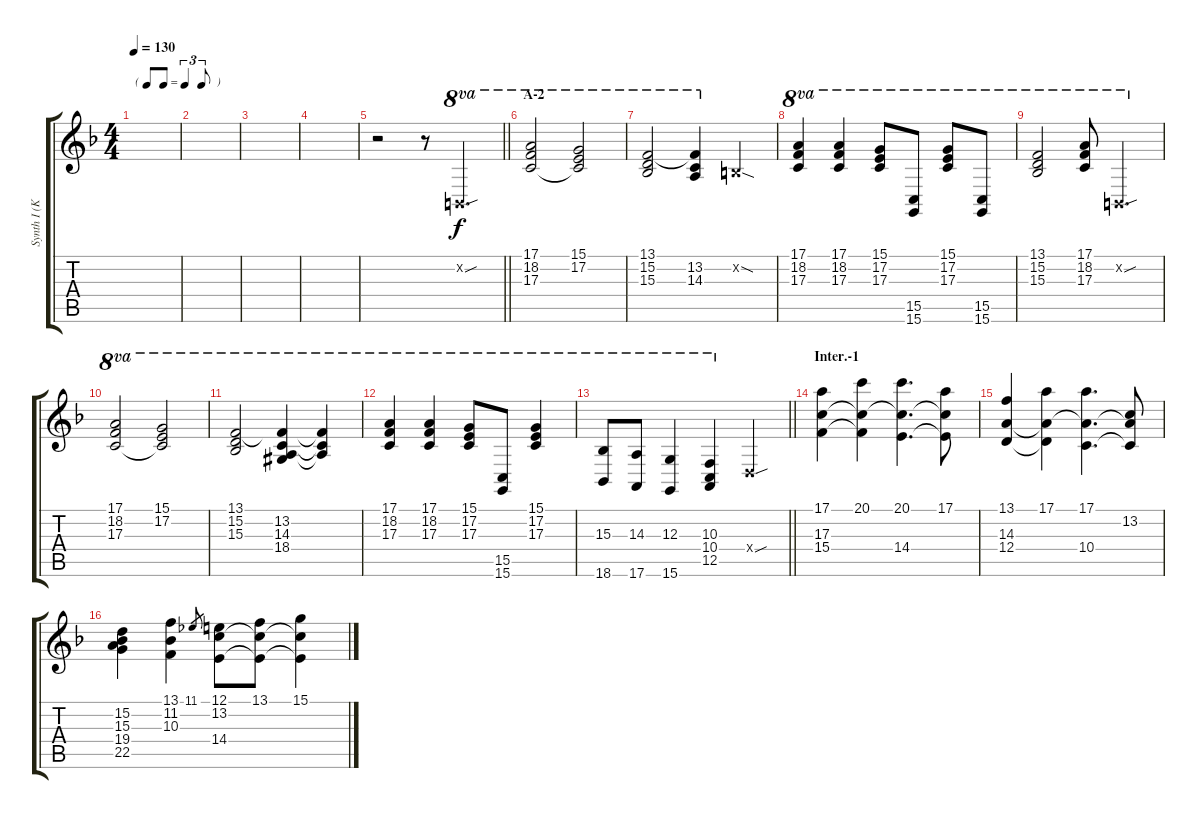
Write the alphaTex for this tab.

\track ("Synth I (Kotobuki Tsumugi)" "Synth I (K") {instrument drawbarorgan}
\staff {score tabs}
\tuning (E4 B3 G3 D3 A2 E2) {hide}
\ts (4 4)
\tf triplet8th
\tempo 130
\clef g2
\ks f
|
|
|
|
\barLineRight lightlight
r.2 r.8 0.2{sou x}.4{d ot 8va} |
\section ("" "A-2")
(17.1 18.2 17.3).2{ot 8va} (15.1 17.2 17.3{t}).2{ot 8va} |
(13.1 15.2 15.3).2{ot 8va} (13.1{t} 13.2 14.3).4{ot 8va} 0.2{sod x}.4 |
(17.1 18.2 17.3).4{ot 8va} (17.1 18.2 17.3).4{ot 8va} (15.1 17.2 17.3).8{ot 8va} (15.5 15.6).8{ot 8va} (15.1 17.2 17.3).8{ot 8va} (15.5 15.6).8{ot 8va} |
(13.1 15.2 15.3).2{ot 8va} (17.1 18.2 17.3).8{ot 8va} 0.2{sou x}.4{d ot 8va} |
(17.1 18.2 17.3).2{ot 8va} (15.1 17.2 17.3{t}).2{ot 8va} |
(13.1 15.2 15.3).2{ot 8va} (13.1{t} 13.2 14.3 18.4{acc #}).4{ot 8va} (13.1{t} 13.2{t} 14.3{t}).4{ot 8va} |
(17.1 18.2 17.3).4{ot 8va} (17.1 18.2 17.3).4{ot 8va} (15.1 17.2 17.3).8{ot 8va} (15.5 15.6).8{ot 8va} (15.1 17.2 17.3).4{ot 8va} |
\barLineRight lightlight
(15.3 18.6).8{ot 8va} (14.3 17.6).8{ot 8va} (12.3 15.6).4{ot 8va} (10.3 10.4 12.5).4{ot 8va} 0.4{sou x}.4 |
\section ("" "Inter.-1")
(17.1 17.3 15.4).4 (20.1 17.3{t} 15.4{t}).4 (20.1 17.3{t} 14.4).4{d} (17.1 17.3{t} 14.4{t}).8 |
(13.1 14.3 12.4).4 (17.1 14.3{t} 12.4{t}).4 (17.1 14.3{t} 10.4).4{d} (13.2 14.3{t} 10.4{t}).8 |
(15.2 15.3 19.4 22.5).4 (13.1 11.2 10.3).4 11.1.8{gr} (12.1 13.2 14.4).8 (13.1 13.2{t} 14.4{t}).8 (15.1 13.2{t} 14.4{t}).4
